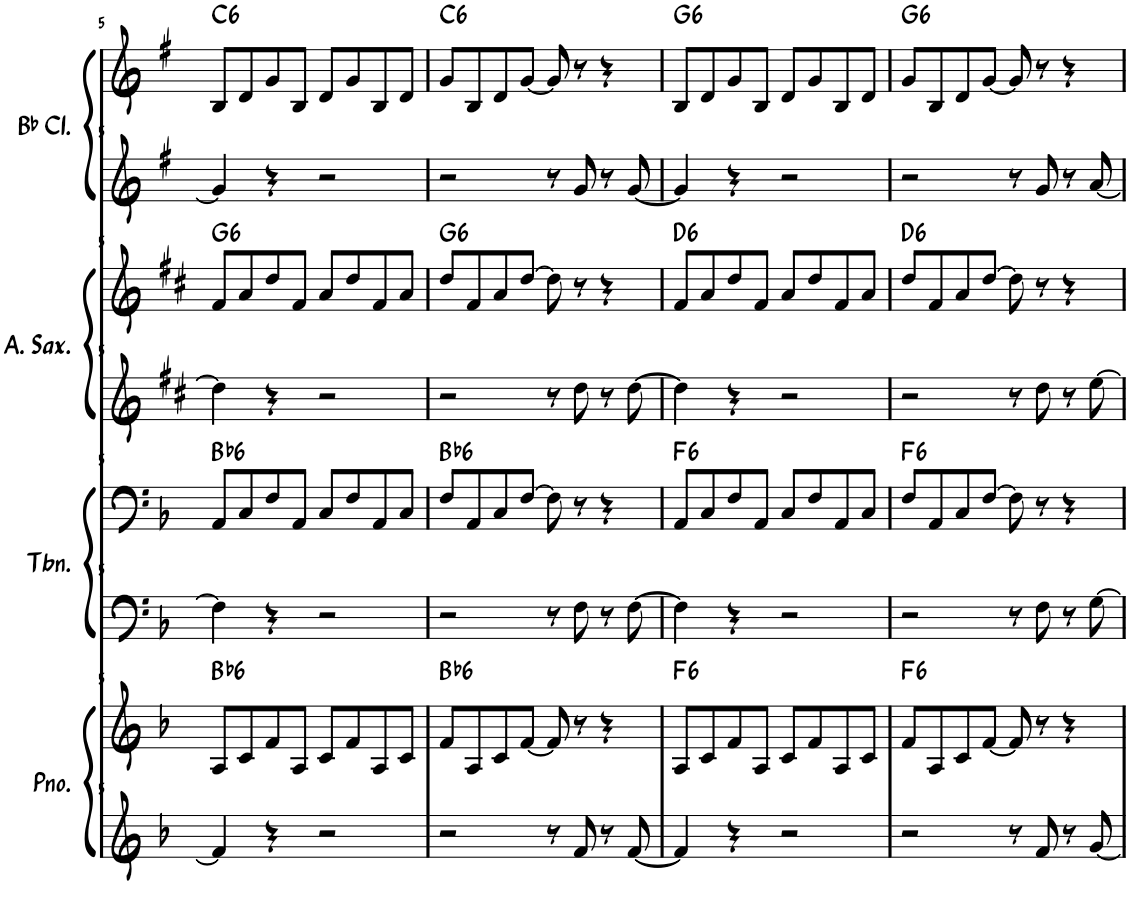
**kern	**kern	**harte	**kern	**kern	**harte	**kern	**kern	**harte	**kern	**kern	**harte
*part4	*part4	*part4	*part3	*part3	*part3	*part2	*part2	*part2	*part1	*part1	*part1
*staff8	*staff7	*	*staff6	*staff5	*	*staff4	*staff3	*	*staff2	*staff1	*
*I"钢琴	*	*	*I"长号	*	*	*I"中音萨克斯	*	*	*I"降B调单簧管	*	*
!!LO:PB:g=z
*clefG2	*clefG2	*	*clefF4	*clefF4	*	*clefG2	*clefG2	*	*clefG2	*clefG2	*
*	*	*	*	*	*	*Trd5c9	*Trd5c9	*	*Trd1c2	*Trd1c2	*
*k[b-]	*k[b-]	*	*k[b-]	*k[b-]	*	*k[f#c#]	*k[f#c#]	*	*k[f#]	*k[f#]	*
*M4/4	*M4/4	*	*M4/4	*M4/4	*	*M4/4	*M4/4	*	*M4/4	*M4/4	*
=5	=5	=5	=5	=5	=5	=5	=5	=5	=5	=5	=5
!	!	!LO:H:kt=6	!	!	!LO:H:kt=6	!	!	!LO:H:kt=6	!	!	!LO:H:kt=6
4f/]	8A/L	Bb:maj6	4F\]	8AA/L	Bb:maj6	4dd\]	8f#/L	G:maj6	4g/]	8B/L	C:maj6
.	8c/	.	.	8C/	.	.	8a/	.	.	8d/	.
4r	8f/	.	4r	8F/	.	4r	8dd/	.	4r	8g/	.
.	8A/J	.	.	8AA/J	.	.	8f#/J	.	.	8B/J	.
2r	8c/L	.	2r	8C/L	.	2r	8a/L	.	2r	8d/L	.
.	8f/	.	.	8F/	.	.	8dd/	.	.	8g/	.
.	8A/	.	.	8AA/	.	.	8f#/	.	.	8B/	.
.	8c/J	.	.	8C/J	.	.	8a/J	.	.	8d/J	.
=6	=6	=6	=6	=6	=6	=6	=6	=6	=6	=6	=6
!	!	!LO:H:kt=6	!	!	!LO:H:kt=6	!	!	!LO:H:kt=6	!	!	!LO:H:kt=6
2r	8f/L	Bb:maj6	2r	8F/L	Bb:maj6	2r	8dd/L	G:maj6	2r	8g/L	C:maj6
.	8A/	.	.	8AA/	.	.	8f#/	.	.	8B/	.
.	8c/	.	.	8C/	.	.	8a/	.	.	8d/	.
.	[8f/J	.	.	[8F/J	.	.	[8dd/J	.	.	[8g/J	.
8r	8f/]	.	8r	8F\]	.	8r	8dd\]	.	8r	8g/]	.
8f/	8r	.	8F\	8r	.	8dd\	8r	.	8g/	8r	.
8r	4r	.	8r	4r	.	8r	4r	.	8r	4r	.
[8f/	.	.	[8F\	.	.	[8dd\	.	.	[8g/	.	.
=7	=7	=7	=7	=7	=7	=7	=7	=7	=7	=7	=7
!	!	!LO:H:kt=6	!	!	!LO:H:kt=6	!	!	!LO:H:kt=6	!	!	!LO:H:kt=6
4f/]	8A/L	F:maj6	4F\]	8AA/L	F:maj6	4dd\]	8f#/L	D:maj6	4g/]	8B/L	G:maj6
.	8c/	.	.	8C/	.	.	8a/	.	.	8d/	.
4r	8f/	.	4r	8F/	.	4r	8dd/	.	4r	8g/	.
.	8A/J	.	.	8AA/J	.	.	8f#/J	.	.	8B/J	.
2r	8c/L	.	2r	8C/L	.	2r	8a/L	.	2r	8d/L	.
.	8f/	.	.	8F/	.	.	8dd/	.	.	8g/	.
.	8A/	.	.	8AA/	.	.	8f#/	.	.	8B/	.
.	8c/J	.	.	8C/J	.	.	8a/J	.	.	8d/J	.
=8	=8	=8	=8	=8	=8	=8	=8	=8	=8	=8	=8
!	!	!LO:H:kt=6	!	!	!LO:H:kt=6	!	!	!LO:H:kt=6	!	!	!LO:H:kt=6
2r	8f/L	F:maj6	2r	8F/L	F:maj6	2r	8dd/L	D:maj6	2r	8g/L	G:maj6
.	8A/	.	.	8AA/	.	.	8f#/	.	.	8B/	.
.	8c/	.	.	8C/	.	.	8a/	.	.	8d/	.
.	[8f/J	.	.	[8F/J	.	.	[8dd/J	.	.	[8g/J	.
8r	8f/]	.	8r	8F\]	.	8r	8dd\]	.	8r	8g/]	.
8f/	8r	.	8F\	8r	.	8dd\	8r	.	8g/	8r	.
8r	4r	.	8r	4r	.	8r	4r	.	8r	4r	.
[8g/	.	.	[8G\	.	.	[8ee\	.	.	[8a/	.	.
=	=	=	=	=	=	=	=	=	=	=	=
*-	*-	*-	*-	*-	*-	*-	*-	*-	*-	*-	*-
